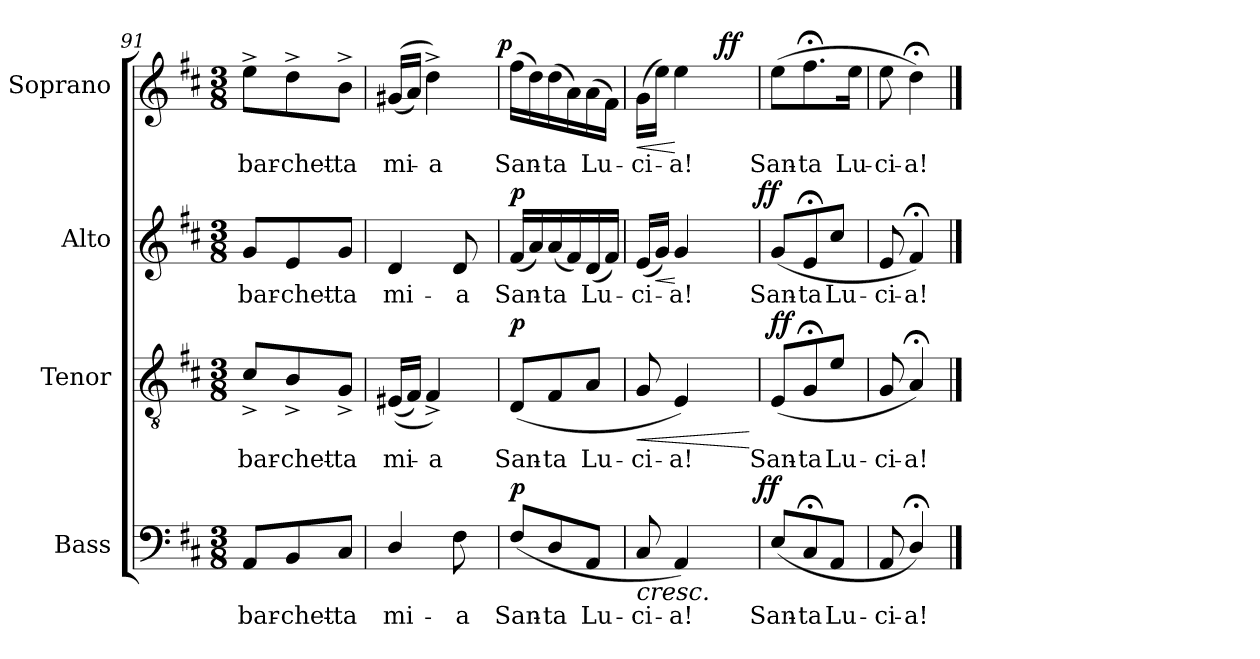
**kern	**text	**dynam	**kern	**text	**dynam	**kern	**text	**dynam	**kern	**text	**dynam
*part4	*part4	*part4	*part3	*part3	*part3	*part2	*part2	*part2	*part1	*part1	*part1
*staff4	*staff4	*staff4	*staff3	*staff3	*staff3	*staff2	*staff2	*staff2	*staff1	*staff1	*staff1
*I"Bass	*	*	*I"Tenor	*	*	*I"Alto	*	*	*I"Soprano	*	*
*I'B.	*	*	*I'T.	*	*	*I'A.	*	*	*I'S.	*	*
*clefF4	*	*	*clefGv2	*	*	*clefG2	*	*	*clefG2	*	*
*	*	*	*ITrd7c12	*	*	*	*	*	*	*	*
*k[f#c#]	*	*	*k[f#c#]	*	*	*k[f#c#]	*	*	*k[f#c#]	*	*
*D:	*	*	*D:	*	*	*D:	*	*	*D:	*	*
*M3/8	*	*	*M3/8	*	*	*M3/8	*	*	*M3/8	*	*
=91	=91	=91	=91	=91	=91	=91	=91	=91	=91	=91	=91
!	!LO:LY:b:color=#000000	!	!	!	!	!	!	!	!	!	!
!	!	!	!	!LO:LY:b:color=#000000	!	!	!	!	!	!	!
!	!	!	!	!	!	!	!LO:LY:b:color=#000000	!	!	!	!
!	!	!	!	!	!	!	!	!	!	!LO:LY:b:color=#000000	!
8AAi/L	bar-	.	8C#^i/L	bar-	.	8gi/L	bar-	.	8ee^i\L	bar-	.
!	!LO:LY:b:color=#000000	!	!	!	!	!	!	!	!	!	!
!	!	!	!	!LO:LY:b:color=#000000	!	!	!	!	!	!	!
!	!	!	!	!	!	!	!LO:LY:b:color=#000000	!	!	!	!
!	!	!	!	!	!	!	!	!	!	!LO:LY:b:color=#000000	!
8BBi/	-chet-	.	8BB^i/	-chet-	.	8ei/	-chet-	.	8dd^i\	-chet-	.
!	!LO:LY:b:color=#000000	!	!	!	!	!	!	!	!	!	!
!	!	!	!	!LO:LY:b:color=#000000	!	!	!	!	!	!	!
!	!	!	!	!	!	!	!LO:LY:b:color=#000000	!	!	!	!
!	!	!	!	!	!	!	!	!	!	!LO:LY:b:color=#000000	!
8C#i/J	-ta	.	8GG^i/J	-ta	.	8gi/J	-ta	.	8b^i\J	-ta	.
=92	=92	=92	=92	=92	=92	=92	=92	=92	=92	=92	=92
!	!LO:LY:b:color=#000000	!	!	!	!	!	!	!	!	!	!
!	!	!	!	!LO:LY:b:color=#000000	!	!	!	!	!	!	!
!	!	!	!	!	!	!	!LO:LY:b:color=#000000	!	!	!	!
!	!	!	!	!	!	!	!	!	!	!LO:LY:b:color=#000000	!
*	*	*	*	*	*	*	*	*	*^	*	*
4Di/	mi-	.	((16EE#Xi/LL	mi-	.	4di/	mi-	.	((16g#Xi/LL	4ryy	mi-	.
.	.	.	16FF#i/JJ)	.	.	.	.	.	16ai/JJ)	.	.	.
!	!	!	!	!LO:LY:b:color=#000000	!	!	!	!	!	!	!	!
!	!	!	!	!	!	!	!	!	!	!	!LO:LY:b:color=#000000	!
.	.	.	4FF#^i/)	-a	.	.	.	.	4dd^i\)	.	-a	.
!	!LO:LY:b:color=#000000	!	!	!	!	!	!	!	!	!	!	!
!	!	!	!	!	!	!	!LO:LY:b:color=#000000	!	!	!	!	!
8F#i\	-a	.	.	.	.	8di/	-a	.	.	16ryy	.	.
.	.	.	.	.	.	.	.	.	.	32ryy	.	.
.	.	.	.	.	.	.	.	.	.	64ryy	.	.
.	.	.	.	.	.	.	.	.	.	128...ryy	.	.
.	.	.	.	.	.	.	.	.	.	1024ryy	.	p
*	*	*	*	*	*	*	*	*	*v	*v	*	*
=93	=93	=93	=93	=93	=93	=93	=93	=93	=93	=93	=93
*	*	*	*	*	*	*	*	*	*^	*	*
!	!LO:LY:b:color=#000000	!	!	!	!	!	!	!	!	!	!	!
*	*	*	*	*	*	*	*	*	*v	*v	*	*
*	*	*	*	*	*	*	*	*	*^	*	*
!	!	!	!	!LO:LY:b:color=#000000	!	!	!	!	!	!	!	!
*	*	*	*	*	*	*	*	*	*v	*v	*	*
*	*	*	*	*	*	*	*	*	*^	*	*
!	!	!	!	!	!	!	!LO:LY:b:color=#000000	!	!	!	!	!
*	*	*	*	*	*	*	*	*	*v	*v	*	*
*	*	*	*	*	*	*	*	*	*^	*	*
!	!	!	!	!	!	!	!	!	!	!	!LO:LY:b:color=#000000	!
*	*	*	*	*	*	*	*	*	*v	*v	*	*
(8F#i/L	San-	p	(8DDi/L	San-	p	(16f#i/LL	San-	p	(16ff#i\LL	San-	.
.	.	.	.	.	.	16ai/)	.	.	16ddi\)	.	.
!	!LO:LY:b:color=#000000	!	!	!	!	!	!	!	!	!	!
!	!	!	!	!LO:LY:b:color=#000000	!	!	!	!	!	!	!
!	!	!	!	!	!	!	!LO:LY:b:color=#000000	!	!	!	!
!	!	!	!	!	!	!	!	!	!	!LO:LY:b:color=#000000	!
8Di/	-ta	.	8FF#i/	-ta	.	(16ai/	-ta	.	(16ddi\	-ta	.
.	.	.	.	.	.	16f#i/)	.	.	16ai\)	.	.
!	!LO:LY:b:color=#000000	!	!	!	!	!	!	!	!	!	!
!	!	!	!	!LO:LY:b:color=#000000	!	!	!	!	!	!	!
!	!	!	!	!	!	!	!LO:LY:b:color=#000000	!	!	!	!
!	!	!	!	!	!	!	!	!	!	!LO:LY:b:color=#000000	!
8AAi/J	Lu-	.	8AAi/J	Lu-	.	(16di/	Lu-	.	(16ai\	Lu-	.
.	.	.	.	.	.	16f#i/JJ)	.	.	16f#i\JJ)	.	.
=94	=94	=94	=94	=94	=94	=94	=94	=94	=94	=94	=94
!	!LO:LY:b:color=#000000	!LO:HP:b	!	!	!	!	!	!	!	!	!
!	!	!	!	!LO:LY:b:color=#000000	!LO:HP:b	!	!	!	!	!	!
!	!	!	!	!	!	!	!LO:LY:b:color=#000000	!	!	!	!
!	!	!	!	!	!	!	!	!	!	!LO:LY:b:color=#000000	!LO:HP:b
*^	*	*	*	*	*	*^	*	*	*^	*	*
8C#i/	4ryy	-ci-	<	8GGi/	-ci-	<	(16ei/LL	4ryy	-ci-	.	(16gi\LL	4ryy	-ci-	<
!	!	!	!	!	!	!	!	!	!	!LO:HP:b	!	!	!	!
.	.	.	.	.	.	.	16gi/JJ)	.	.	<	16eei\JJ)	.	.	.
!	!	!LO:LY:b:color=#000000	!	!	!	!	!	!	!	!	!	!	!	!
!	!	!	!	!	!LO:LY:b:color=#000000	!	!	!	!	!	!	!	!	!
!	!	!	!	!	!	!	!	!	!LO:LY:b:color=#000000	!	!	!	!	!
!	!	!	!	!	!	!	!	!	!	!	!	!	!LO:LY:b:color=#000000	!
4AAi/)	.	-a!	.	4EEi/)	-a!	.	4gi/	.	-a!	[	4eei\	.	-a!	[
.	16ryy	.	.	.	.	.	.	16ryy	.	.	.	32ryy	.	.
.	.	.	.	.	.	.	.	.	.	.	.	128.ryy	.	.
.	.	.	.	.	.	.	.	.	.	.	.	16ryy	.	ff
.	32ryy	.	.	.	.	.	.	32ryy	.	.	.	.	.	.
.	64ryy	.	.	.	.	.	.	64ryy	.	.	.	.	.	.
.	.	.	.	.	.	.	.	.	.	.	.	64ryy	.	.
.	128...ryy	.	.	.	.	.	.	128...ryy	.	.	.	.	.	.
.	.	.	.	.	.	.	.	.	.	.	.	256ryy	.	.
.	1024ryy	.	ff	.	.	.	.	1024ryy	.	ff	.	.	.	.
.	.	.	[	.	.	[	.	.	.	.	.	.	.	.
*	*	*	*	*	*	*	*v	*v	*	*	*	*	*	*
*v	*v	*	*	*	*	*	*	*	*	*v	*v	*	*
=95	=95	=95	=95	=95	=95	=95	=95	=95	=95	=95	=95
*^	*	*	*	*	*	*^	*	*	*^	*	*
!	!	!LO:LY:b:color=#000000	!	!	!	!	!	!	!	!	!	!	!	!
*	*	*	*	*	*	*	*v	*v	*	*	*	*	*	*
*v	*v	*	*	*	*	*	*	*	*	*v	*v	*	*
*^	*	*	*	*	*	*^	*	*	*^	*	*
!	!	!	!	!	!LO:LY:b:color=#000000	!	!	!	!	!	!	!	!	!
*	*	*	*	*	*	*	*v	*v	*	*	*	*	*	*
*v	*v	*	*	*	*	*	*	*	*	*v	*v	*	*
*^	*	*	*	*	*	*^	*	*	*^	*	*
!	!	!	!	!	!	!	!	!	!LO:LY:b:color=#000000	!	!	!	!	!
*	*	*	*	*	*	*	*v	*v	*	*	*	*	*	*
*v	*v	*	*	*	*	*	*	*	*	*v	*v	*	*
*^	*	*	*	*	*	*^	*	*	*^	*	*
!	!	!	!	!	!	!	!	!	!	!	!LO:TX:t=rit.	!	!	!
!	!	!	!	!	!	!	!	!	!	!	!	!	!LO:LY:b:color=#000000	!
*	*	*	*	*	*	*	*v	*v	*	*	*	*	*	*
*v	*v	*	*	*	*	*	*	*	*	*v	*v	*	*
(8Ei/L	San-	.	(8EEi/L	San-	ff	(8gi/L	San-	.	(8eei\L	San-	.
!	!LO:LY:b:color=#000000	!	!	!	!	!	!	!	!	!	!
!	!	!	!	!LO:LY:b:color=#000000	!	!	!	!	!	!	!
!	!	!	!	!	!	!	!LO:LY:b:color=#000000	!	!	!	!
!	!	!	!	!	!	!	!	!	!	!LO:LY:b:color=#000000	!
8C#;i/	-ta	.	8GG;i/	-ta	.	8e;i/	-ta	.	8.ff#;i\	-ta	.
!	!LO:LY:b:color=#000000	!	!	!	!	!	!	!	!	!	!
!	!	!	!	!LO:LY:b:color=#000000	!	!	!	!	!	!	!
!	!	!	!	!	!	!	!LO:LY:b:color=#000000	!	!	!	!
8AAi/J	Lu-	.	8Ei/J	Lu-	.	8cc#i/J	Lu-	.	.	.	.
!	!	!	!	!	!	!	!	!	!	!LO:LY:b:color=#000000	!
.	.	.	.	.	.	.	.	.	16eei\Jk	Lu-	.
=96	=96	=96	=96	=96	=96	=96	=96	=96	=96	=96	=96
!	!LO:LY:b:color=#000000	!	!	!	!	!	!	!	!	!	!
!	!	!	!	!LO:LY:b:color=#000000	!	!	!	!	!	!	!
!	!	!	!	!	!	!	!LO:LY:b:color=#000000	!	!	!	!
!	!	!	!	!	!	!	!	!	!	!LO:LY:b:color=#000000	!
8AAi/	-ci-	.	8GGi/	-ci-	.	8ei/	-ci-	.	8eei\	-ci-	.
!	!LO:LY:b:color=#000000	!	!	!	!	!	!	!	!	!	!
!	!	!	!	!LO:LY:b:color=#000000	!	!	!	!	!	!	!
!	!	!	!	!	!	!	!LO:LY:b:color=#000000	!	!	!	!
!	!	!	!	!	!	!	!	!	!	!LO:LY:b:color=#000000	!
4D;i/)	-a!	.	4AA;i/)	-a!	.	4f#;i/)	-a!	.	4dd;i\)	-a!	.
==	==	==	==	==	==	==	==	==	==	==	==
*-	*-	*-	*-	*-	*-	*-	*-	*-	*-	*-	*-
